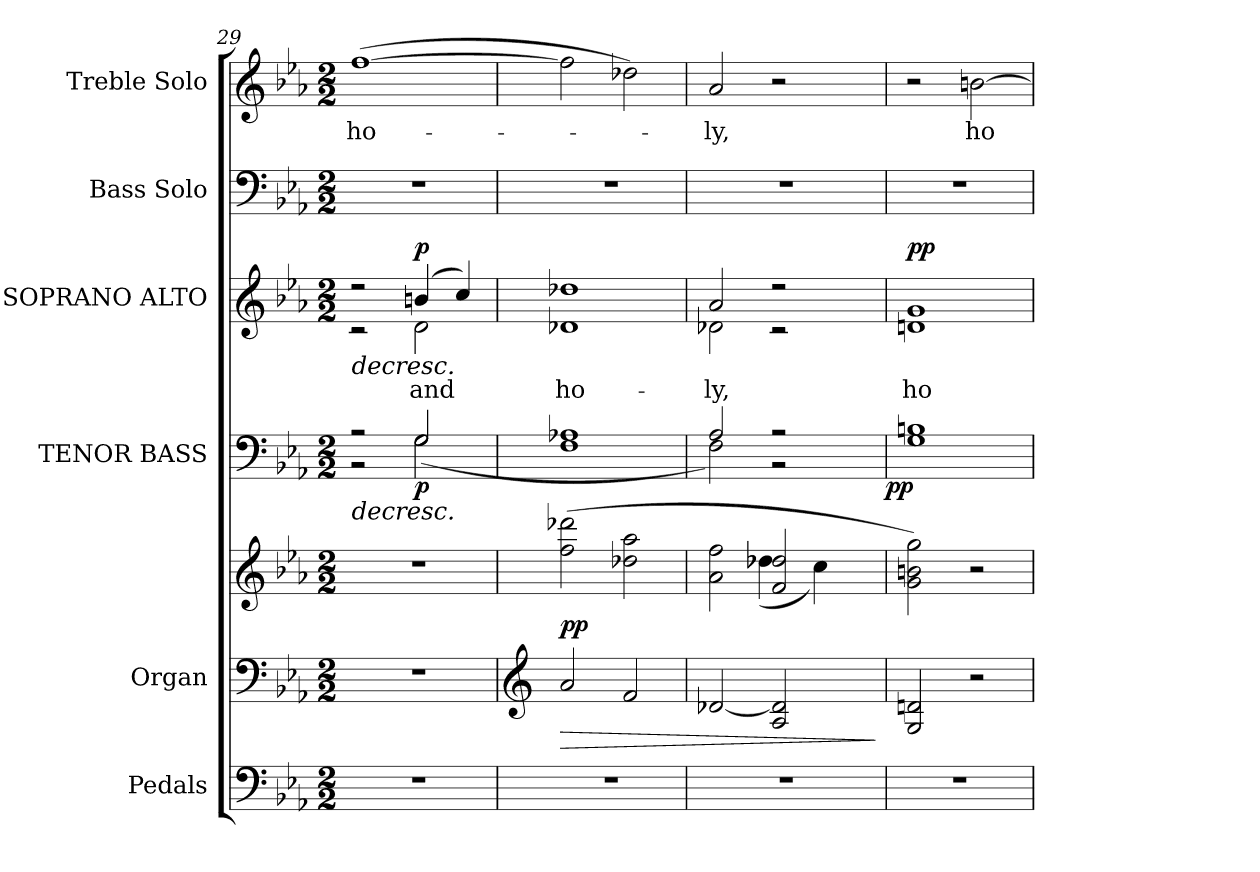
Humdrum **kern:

**kern	**kern	**kern	**dynam	**kern	**dynam	**kern	**text	**dynam	**kern	**kern	**text
*part6	*part5	*part5	*part5	*part4	*part4	*part3	*part3	*part3	*part2	*part1	*part1
*staff7	*staff6	*staff5	*staff5/6	*staff4	*staff4	*staff3	*staff3	*staff3	*staff2	*staff1	*staff1
*I"Pedals	*I"Organ	*	*	*I"TENOR BASS	*	*I"SOPRANO ALTO	*	*	*I"Bass Solo	*I"Treble Solo	*
*I'Ped.	*I'Org.	*	*	*I'B.	*	*I'S.	*	*	*I'B. Solo	*I'Tr. Solo	*
*clefF4	*clefF4	*clefG2	*	*clefF4	*	*clefG2	*	*	*clefF4	*clefG2	*
*k[b-e-a-]	*k[b-e-a-]	*k[b-e-a-]	*	*k[b-e-a-]	*	*k[b-e-a-]	*	*	*k[b-e-a-]	*k[b-e-a-]	*
*E-:	*E-:	*E-:	*	*E-:	*	*E-:	*	*	*E-:	*E-:	*
*M2/2	*M2/2	*M2/2	*	*M2/2	*	*M2/2	*	*	*M2/2	*M2/2	*
=29	=29	=29	=29	=29	=29	=29	=29	=29	=29	=29	=29
*	*	*	*	*^	*	*	*	*	*	*	*
!	!	!	!	!	!	!LO:HP:b	!	!	!LO:HP:b	!	!	!
*	*	*	*	*	*	*	*^	*	*	*	*	*
!	!	!	!	!	!	!	!	!	!	!	!	!	!LO:LY:b:color=#000000
1r	1r	1r	.	2r	2r	>	2r	2r	.	>	1r	([1ffi	ho-
!	!	!	!	!	!	!	!	!	!LO:LY:b:color=#000000	!	!	!	!
.	.	.	.	2Gi/	(2Gi\	p	(4bni/	2di\	and	p	.	.	.
.	.	.	.	.	.	.	4cci/)	.	.	.	.	.	.
*	*	*	*	*v	*v	*	*	*	*	*	*	*	*
*	*	*	*	*	*	*v	*v	*	*	*	*	*
.	.	.	.	.	]	.	.	]	.	.	.
!!LO:PB:g=z
=30	=30	=30	=30	=30	=30	=30	=30	=30	=30	=30	=30
*	*clefG2	*	*	*	*	*	*	*	*	*	*
!	!	!	!LO:HP:b=2	!	!	!	!	!	!	!	!
*	*	*	*	*^	*	*	*	*	*	*	*
!	!	!	!	!	!	!	!	!LO:LY:b:color=#000000	!	!	!	!
*	*	*	*	*	*	*	*^	*	*	*	*	*
1r	2a-i/	(2ffi\ 2ddd-Xi	> pp	1A-Xi	1Fi	.	1dd-Xi	1d-Xi	ho-	.	1r	2ffi\]	.
.	2fi/	2dd-Xi\ 2aa-i	.	.	.	.	.	.	.	.	.	2dd-Xi\)	.
=31	=31	=31	=31	=31	=31	=31	=31	=31	=31	=31	=31	=31	=31
*	*	*^	*	*	*	*	*	*	*	*	*	*	*
!	!	!	!	!	!	!	!	!	!	!LO:LY:b:color=#000000	!	!	!	!
!	!	!	!	!	!	!	!	!	!	!	!	!	!	!LO:LY:b:color=#000000
*	*	*	*	*	*	*^	*	*	*	*	*	*	*	*
1r	[2d-Xi/	2a-i\ 2ffi	2ryy	.	2A-i/	2Fi\)	2ryy	.	2a-i/	2d-Xi\	-ly,	.	1r	2a-i/	-ly,
.	2A-i/ 2d-i]	2fi/ 2dd-Xi	(4dd-i\	.	2r	2r	4ryy	.	2r	2r	.	.	.	2r	.
.	.	.	4cci\)	.	.	.	8ryy	.	.	.	.	.	.	.	.
.	.	.	.	.	.	.	16ryy	.	.	.	.	.	.	.	.
.	.	.	.	.	.	.	32ryy	.	.	.	.	.	.	.	.
.	.	.	.	.	.	.	64ryy	.	.	.	.	.	.	.	.
.	.	.	.	.	.	.	128...ryy	.	.	.	.	.	.	.	.
.	.	.	.	.	.	.	1024ryy	pp	.	.	.	.	.	.	.
*	*	*v	*v	*	*	*	*	*	*v	*v	*	*	*	*	*
.	.	.	]	.	.	.	.	.	.	.	.	.	.
*	*	*	*	*	*v	*v	*	*	*	*	*	*	*
=32	=32	=32	=32	=32	=32	=32	=32	=32	=32	=32	=32	=32
*	*	*	*	*	*^	*	*	*	*	*	*	*
!	!	!	!	!	!	!	!	!	!LO:LY:b:color=#000000	!	!	!	!
*	*	*	*	*	*v	*v	*	*^	*	*	*	*	*
1r	2Gi/ 2dni	2gi\ 2bni 2ggi)	.	1Bni	1Gi	.	1gi	1dni	ho-	pp	1r	2r	.
!	!	!	!	!	!	!	!	!	!	!	!	!	!LO:LY:b:color=#000000
.	2r	2r	.	.	.	.	.	.	.	.	.	[2bni\	ho-
*	*	*	*	*v	*v	*	*	*	*	*	*	*	*
*	*	*	*	*	*	*v	*v	*	*	*	*	*
=	=	=	=	=	=	=	=	=	=	=	=
*-	*-	*-	*-	*-	*-	*-	*-	*-	*-	*-	*-
